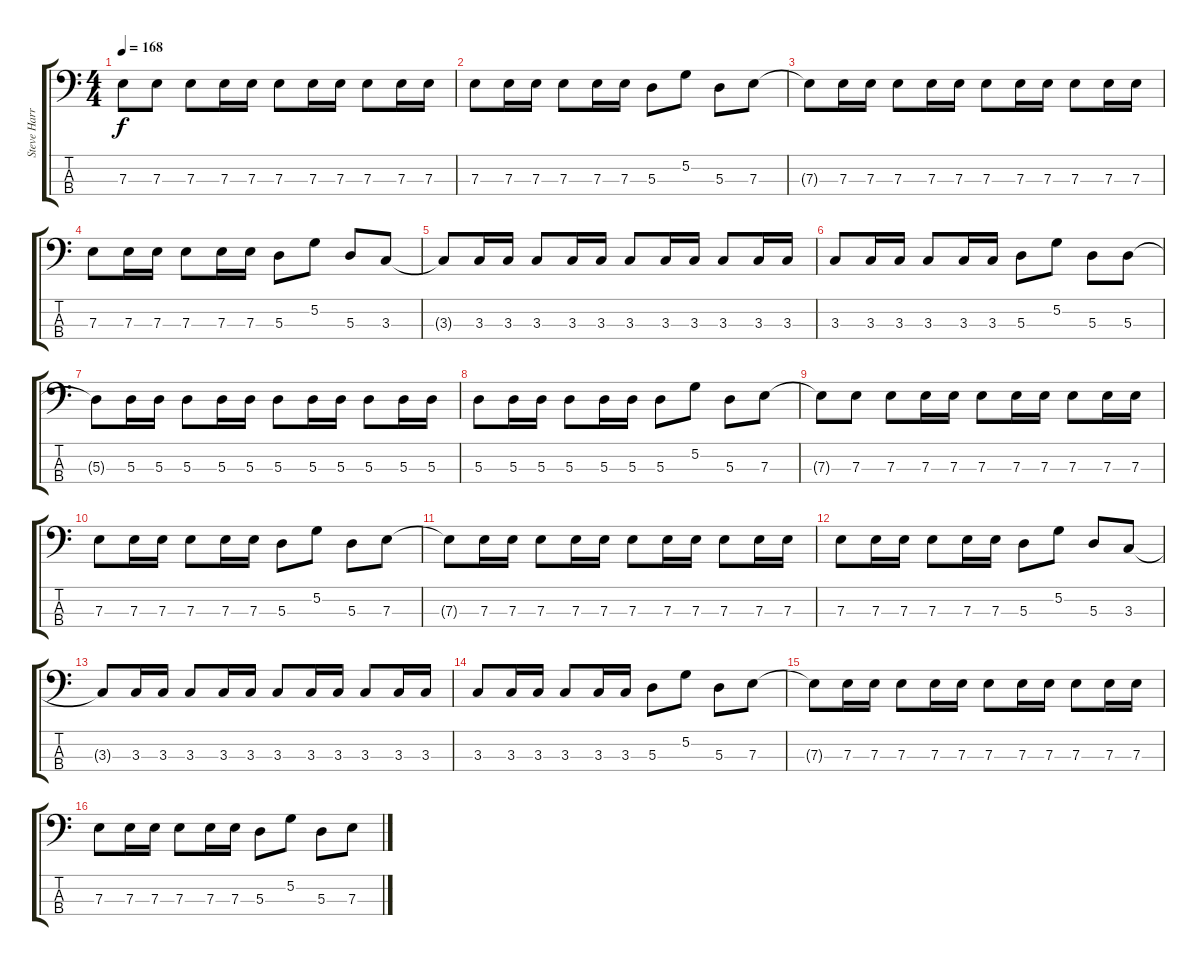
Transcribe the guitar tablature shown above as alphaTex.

\track ("Steve Harris" "Steve Harr") {instrument electricbassfinger}
\staff {score tabs}
\tuning (G2 D2 A1 E1) {hide}
\ts (4 4)
\tempo 168
\clef f4
\ks c
7.3{t}.8{dy f} 7.3.8 7.3.8 7.3.16 7.3.16 7.3.8 7.3.16 7.3.16 7.3.8 7.3.16 7.3.16 |
7.3.8 7.3.16 7.3.16 7.3.8 7.3.16 7.3.16 5.3.8 5.2.8 5.3.8 7.3.8 |
7.3{t}.8 7.3.16 7.3.16 7.3.8 7.3.16 7.3.16 7.3.8 7.3.16 7.3.16 7.3.8 7.3.16 7.3.16 |
7.3.8 7.3.16 7.3.16 7.3.8 7.3.16 7.3.16 5.3.8 5.2.8 5.3.8 3.3.8 |
3.3{t}.8 3.3.16 3.3.16 3.3.8 3.3.16 3.3.16 3.3.8 3.3.16 3.3.16 3.3.8 3.3.16 3.3.16 |
3.3.8 3.3.16 3.3.16 3.3.8 3.3.16 3.3.16 5.3.8 5.2.8 5.3.8 5.3.8 |
5.3{t}.8 5.3.16 5.3.16 5.3.8 5.3.16 5.3.16 5.3.8 5.3.16 5.3.16 5.3.8 5.3.16 5.3.16 |
5.3.8 5.3.16 5.3.16 5.3.8 5.3.16 5.3.16 5.3.8 5.2.8 5.3.8 7.3.8 |
7.3{t}.8 7.3.8 7.3.8 7.3.16 7.3.16 7.3.8 7.3.16 7.3.16 7.3.8 7.3.16 7.3.16 |
7.3.8 7.3.16 7.3.16 7.3.8 7.3.16 7.3.16 5.3.8 5.2.8 5.3.8 7.3.8 |
7.3{t}.8 7.3.16 7.3.16 7.3.8 7.3.16 7.3.16 7.3.8 7.3.16 7.3.16 7.3.8 7.3.16 7.3.16 |
7.3.8 7.3.16 7.3.16 7.3.8 7.3.16 7.3.16 5.3.8 5.2.8 5.3.8 3.3.8 |
3.3{t}.8 3.3.16 3.3.16 3.3.8 3.3.16 3.3.16 3.3.8 3.3.16 3.3.16 3.3.8 3.3.16 3.3.16 |
3.3.8 3.3.16 3.3.16 3.3.8 3.3.16 3.3.16 5.3.8 5.2.8 5.3.8 7.3.8 |
7.3{t}.8 7.3.16 7.3.16 7.3.8 7.3.16 7.3.16 7.3.8 7.3.16 7.3.16 7.3.8 7.3.16 7.3.16 |
7.3.8 7.3.16 7.3.16 7.3.8 7.3.16 7.3.16 5.3.8 5.2.8 5.3.8 7.3.8
